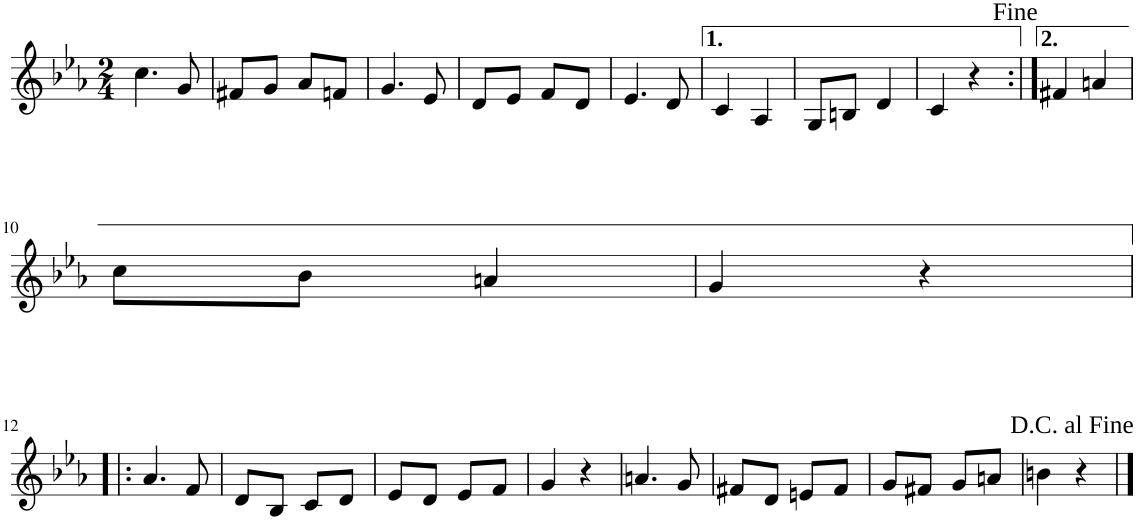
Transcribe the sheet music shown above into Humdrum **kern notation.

**kern
*part1
*staff1
*I"Voice
*clefG2
*k[b-e-a-]
*M2/4
=1
4.cc\
8g/
=2
8f#X/L
8g/J
8a-/L
8fn/J
=3
4.g/
8e-/
=4
8d/L
8e-/J
8f/L
8d/J
=5
4.e-/
8d/
=6
4c/
4A-/
=7
8G/L
8Bn/J
4d/
=8
4c/
4r
!LO:TX:a:t=<font face="Times New Roman"/>Fine
=9:|!
4f#X/
4an/
!!LO:LB:g=z
=10
8cc\L
8b-\J
4an/
=11
4g/
4r
!!LO:LB:g=z
=12!|:
4.a-/
8f/
=13
8d/L
8B-/J
8c/L
8d/J
=14
8e-/L
8d/J
8e-/L
8f/J
=15
4g/
4r
=16
4.an/
8g/
=17
8f#X/L
8d/J
8en/L
8f#/J
=18
8g/L
8f#X/J
8g/L
8an/J
=19
4bn\
4r
!LO:TX:a:t=<font face="Times New Roman"/>D.C. al Fine
==
*-
